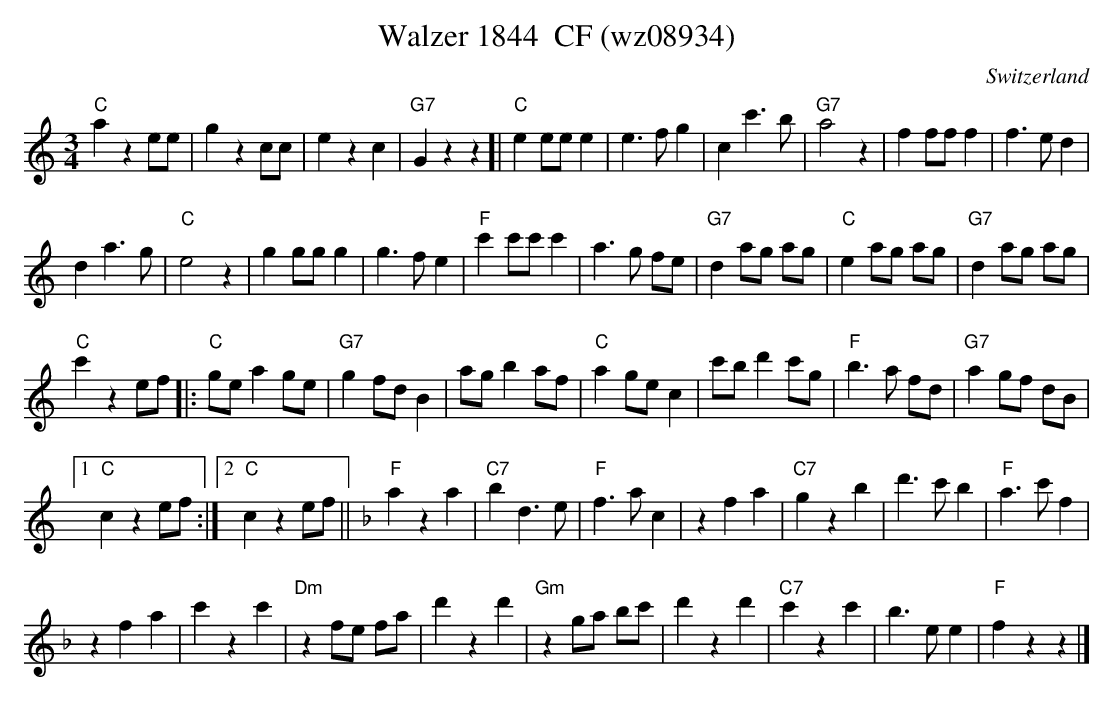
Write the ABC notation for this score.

X:1
T: Walzer 1844  CF (wz08934)
M:3/4
L:1/8
O:Switzerland
K:C major
"C"a2z2ee | g2z2cc | e2z2c2 | "G7"G2z2z2 [| "C"e2eee2 | e3fg2 | c2c'3b | "G7"a4z2 | f2fff2 | f3ed2 |
d2a3g | "C"e4z2 | g2ggg2 | g3fe2 | "F"c'2c'c'c'2 | a3g fe | "G7"d2ag ag | "C"e2ag ag | "G7"d2ag ag |
"C"c'2z2ef |: "C"gea2ge | "G7"g2fdB2 | agb2af | "C"a2gec2 | c'bd'2c'g | "F"b3a fd | "G7"a2gf dB |1
"C"c2z2ef :|2 "C"c2z2ef || [K:F] "F"a2z2a2 | "C7"b2d3e | "F"f3ac2 | z2f2a2 | "C7"g2z2b2 | d'3c'b2 | "F"a3c'f2 |
z2f2a2 | c'2z2c'2 | "Dm"z2fe fa | d'2z2d'2 | "Gm"z2ga bc' | d'2z2d'2 | "C7"c'2z2c'2 | b3ee2 | "F"f2z2z2 |]
